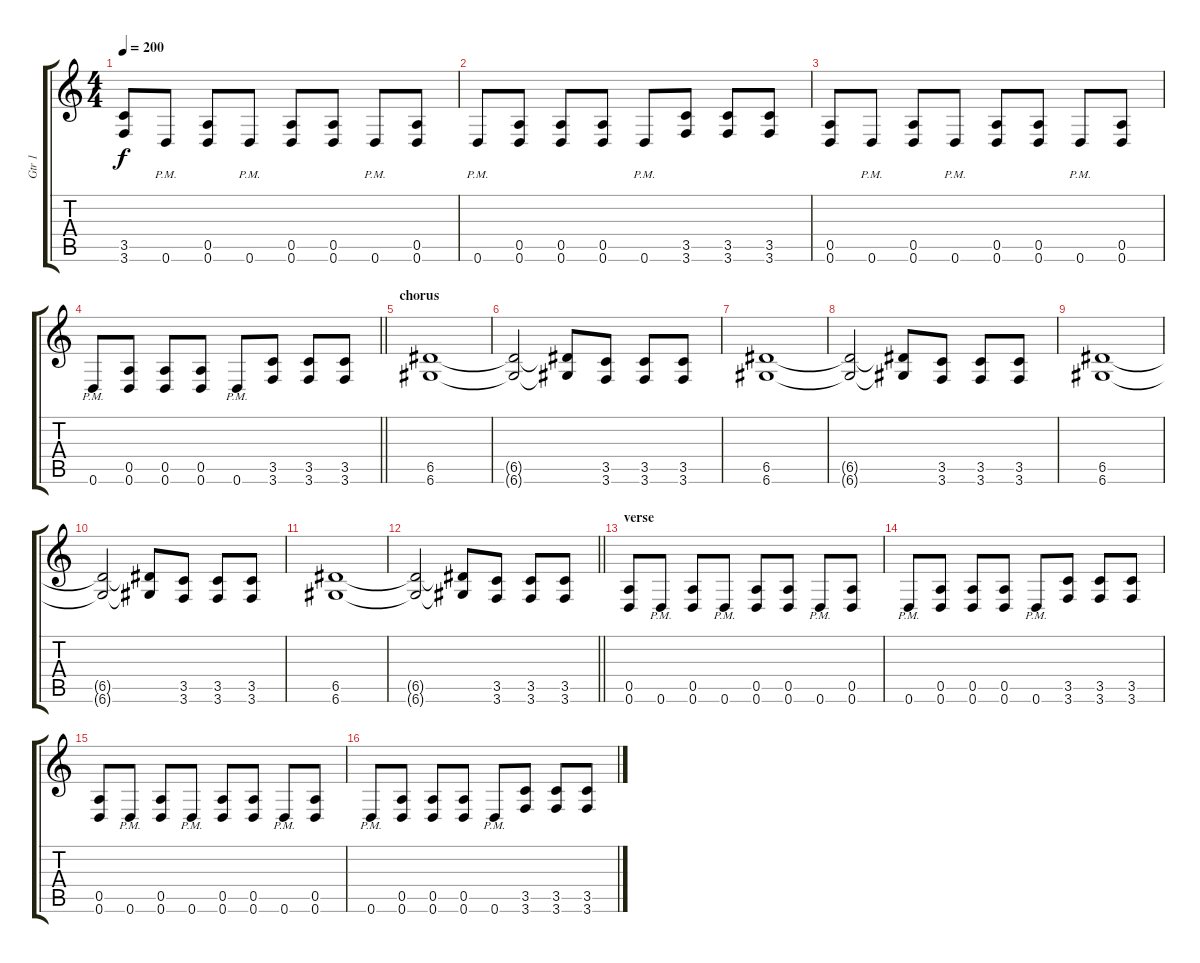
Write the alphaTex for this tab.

\track ("Gtr 1" "Gtr 1") {instrument distortionguitar}
\staff {score tabs}
\tuning (E4 B3 G3 D3 A2 D2) {hide}
\ts (4 4)
\tempo 200
\clef g2
\ks c
(3.5 3.6).8{dy f} 0.6{pm}.8 (0.5 0.6).8 0.6{pm}.8 (0.5 0.6).8 (0.5 0.6).8 0.6{pm}.8 (0.5 0.6).8 |
0.6{pm}.8 (0.5 0.6).8 (0.5 0.6).8 (0.5 0.6).8 0.6{pm}.8 (3.5 3.6).8 (3.5 3.6).8 (3.5 3.6).8 |
(0.5 0.6).8 0.6{pm}.8 (0.5 0.6).8 0.6{pm}.8 (0.5 0.6).8 (0.5 0.6).8 0.6{pm}.8 (0.5 0.6).8 |
\barLineRight lightlight
0.6{pm}.8 (0.5 0.6).8 (0.5 0.6).8 (0.5 0.6).8 0.6{pm}.8 (3.5 3.6).8 (3.5 3.6).8 (3.5 3.6).8 |
\section ("" "chorus")
(6.5 6.6).1 |
(6.5{t} 6.6{t}).2 (6.5{t} 6.6{t}).8 (3.5 3.6).8 (3.5 3.6).8 (3.5 3.6).8 |
(6.5 6.6).1 |
(6.5{t} 6.6{t}).2 (6.5{t} 6.6{t}).8 (3.5 3.6).8 (3.5 3.6).8 (3.5 3.6).8 |
(6.5 6.6).1 |
(6.5{t} 6.6{t}).2 (6.5{t} 6.6{t}).8 (3.5 3.6).8 (3.5 3.6).8 (3.5 3.6).8 |
(6.5 6.6).1 |
\barLineRight lightlight
(6.5{t} 6.6{t}).2 (6.5{t} 6.6{t}).8 (3.5 3.6).8 (3.5 3.6).8 (3.5 3.6).8 |
\section ("" "verse")
(0.5 0.6).8 0.6{pm}.8 (0.5 0.6).8 0.6{pm}.8 (0.5 0.6).8 (0.5 0.6).8 0.6{pm}.8 (0.5 0.6).8 |
0.6{pm}.8 (0.5 0.6).8 (0.5 0.6).8 (0.5 0.6).8 0.6{pm}.8 (3.5 3.6).8 (3.5 3.6).8 (3.5 3.6).8 |
(0.5 0.6).8 0.6{pm}.8 (0.5 0.6).8 0.6{pm}.8 (0.5 0.6).8 (0.5 0.6).8 0.6{pm}.8 (0.5 0.6).8 |
0.6{pm}.8 (0.5 0.6).8 (0.5 0.6).8 (0.5 0.6).8 0.6{pm}.8 (3.5 3.6).8 (3.5 3.6).8 (3.5 3.6).8
